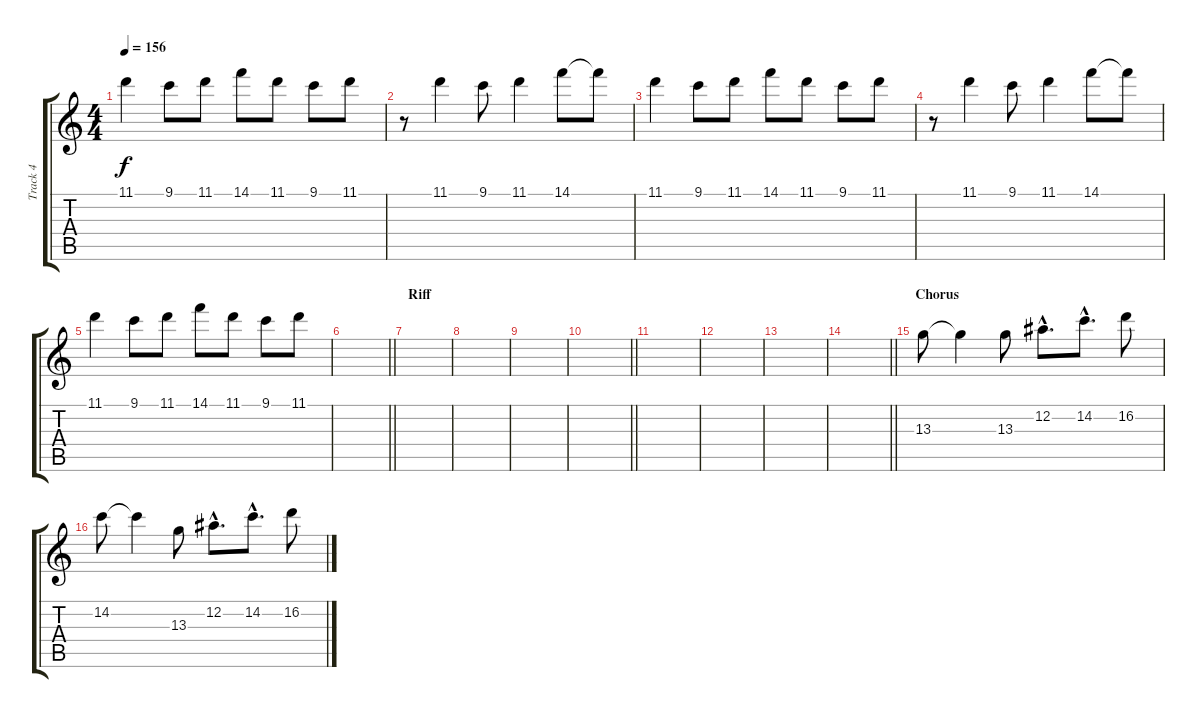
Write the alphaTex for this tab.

\track ("Track 4" "Track 4") {instrument distortionguitar}
\staff {score tabs}
\tuning (Eb4 Bb3 Gb3 Db3 Ab2 Db2) {hide}
\ts (4 4)
\tempo 156
\clef g2
\ks c
11.1.4{dy f} 9.1.8 11.1.8 14.1.8 11.1.8 9.1.8 11.1.8 |
r.8 11.1.4 9.1.8 11.1.4 14.1.8 14.1{t}.8 |
11.1.4 9.1.8 11.1.8 14.1.8 11.1.8 9.1.8 11.1.8 |
r.8 11.1.4 9.1.8 11.1.4 14.1.8 14.1{t}.8 |
11.1.4 9.1.8 11.1.8 14.1.8 11.1.8 9.1.8 11.1.8 |
\barLineRight lightlight
|
\section ("" "Riff")
|
|
|
\barLineRight lightlight
|
|
|
|
\barLineRight lightlight
|
\section ("" "Chorus")
13.3.8{volume 13 instrument electricguitarclean} 13.3{t}.4 13.3.8 12.2{hac}.8{d} 14.2{hac}.8{d} 16.2.8 |
14.2.8 14.2{t}.4 13.3.8 12.2{hac}.8{d} 14.2{hac}.8{d} 16.2.8
